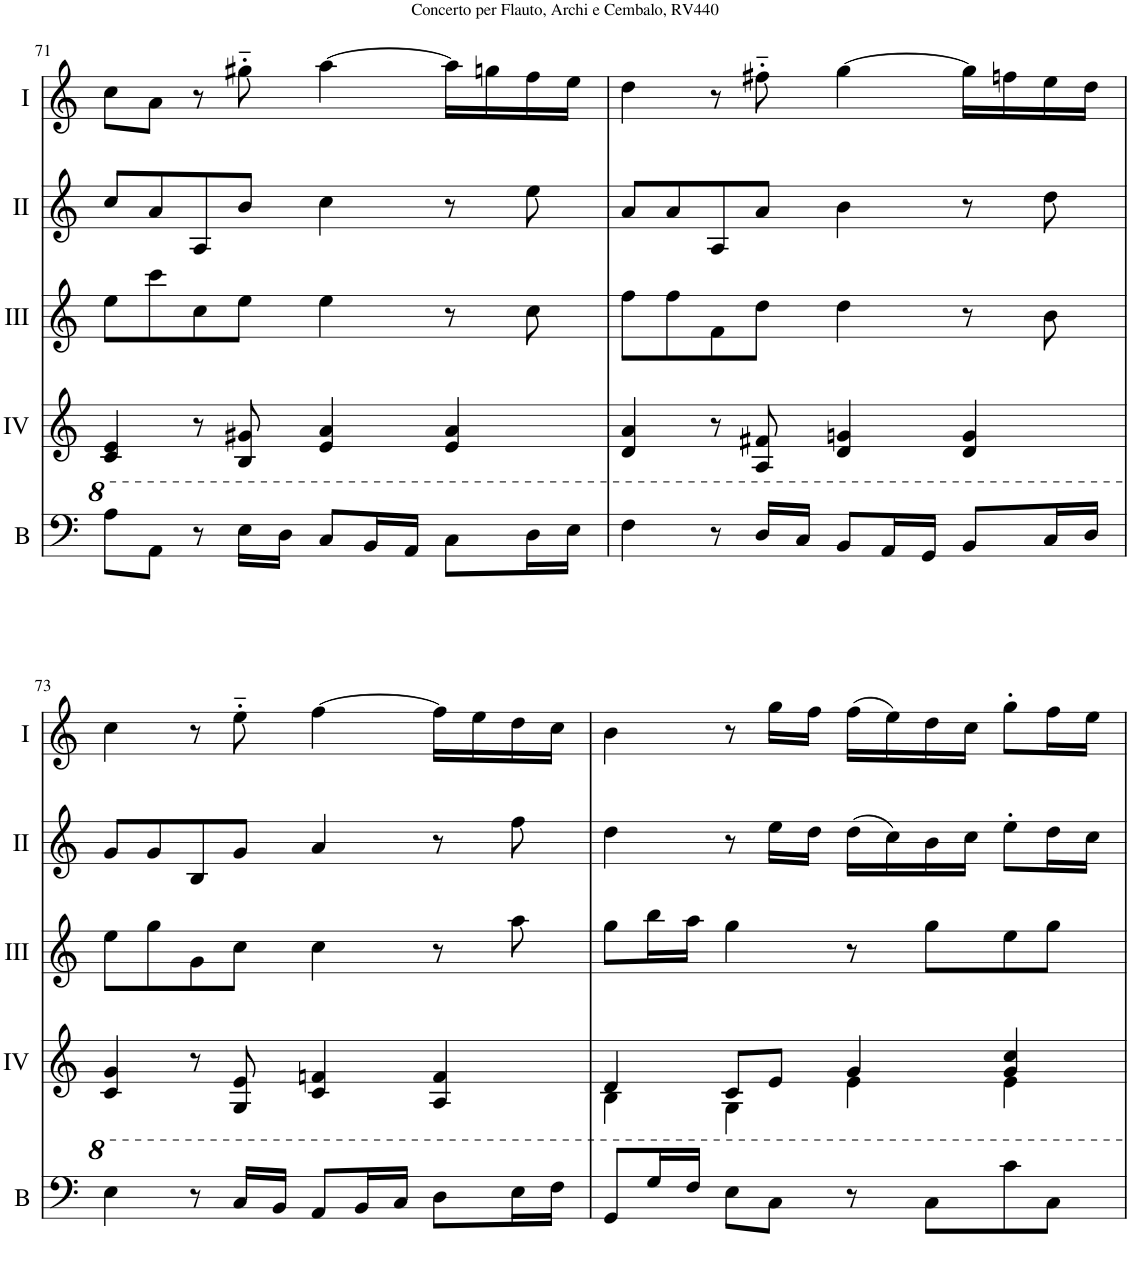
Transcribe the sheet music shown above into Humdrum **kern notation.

**kern	**kern	**kern	**kern	**kern
*part5	*part4	*part3	*part2	*part1
*staff5	*staff4	*staff3	*staff2	*staff1
*I"Basson	*I"Acc. 4	*I"Acc. 3	*I"Acc. 2	*I"Acc. 1
*I'B	*	*	*	*
!!LO:PB:g=z
*clefF4	*clefG2	*clefG2	*clefG2	*clefG2
*Trd7c12	*	*Trd7c12	*	*
*k[]	*k[]	*k[]	*k[]	*k[]
*M4/4	*M4/4	*M4/4	*M4/4	*M4/4
*met(c)	*met(c)	*met(c)	*met(c)	*met(c)
=71	=71	=71	=71	=71
8a\L	4c/ 4e/	8ee\L	8cc/L	8cc\L
8A\J	.	8ccc\	8a/	8a\J
8r	8r	8cc\	8A/	8r
16e\LL	8B/ 8g#X/	8ee\J	8b/J	8gg#X'~\
16d\JJ	.	.	.	.
8c/L	4e/ 4a/	4ee\	4cc\	[4aa\
16B/L	.	.	.	.
16A/JJ	.	.	.	.
8c\L	4e/ 4a/	8r	8r	16aa\LL]
.	.	.	.	16ggn\
16d\L	.	8cc\	8ee\	16ff\
16e\JJ	.	.	.	16ee\JJ
=72	=72	=72	=72	=72
4f\	4d/ 4a/	8ff\L	8a/L	4dd\
.	.	8ff\	8a/	.
8r	8r	8f\	8A/	8r
16d/LL	8A/ 8f#X/	8dd\J	8a/J	8ff#X'~\
16c/JJ	.	.	.	.
8B/L	4d/ 4gn/	4dd\	4b\	[4gg\
16A/L	.	.	.	.
16G/JJ	.	.	.	.
8B/L	4d/ 4g/	8r	8r	16gg\LL]
.	.	.	.	16ffn\
16c/L	.	8b\	8dd\	16ee\
16d/JJ	.	.	.	16dd\JJ
!!LO:LB:g=z
=73	=73	=73	=73	=73
4e\	4c/ 4g/	8ee\L	8g/L	4cc\
.	.	8gg\	8g/	.
8r	8r	8g\	8B/	8r
16c/LL	8G/ 8e/	8cc\J	8g/J	8ee'~\
16B/JJ	.	.	.	.
8A/L	4c/ 4fn/	4cc\	4a/	[4ff\
16B/L	.	.	.	.
16c/JJ	.	.	.	.
8d\L	4A/ 4f/	8r	8r	16ff\LL]
.	.	.	.	16ee\
16e\L	.	8aa\	8ff\	16dd\
16f\JJ	.	.	.	16cc\JJ
=74	=74	=74	=74	=74
*	*^	*	*	*
8G/L	4d/	4B\	8gg\L	4dd\	4b\
16g/L	.	.	16bb\L	.	.
16f/JJ	.	.	16aa\JJ	.	.
8e\L	8c/L	4G\	4gg\	8r	8r
8c\J	8e/J	.	.	16ee\LL	16gg\LL
.	.	.	.	16dd\JJ	16ff\JJ
8r	4g/	4e\	8r	(16dd\LL	(16ff\LL
.	.	.	.	16cc\)	16ee\)
8c\L	.	.	8gg\L	16b\	16dd\
.	.	.	.	16cc\JJ	16cc\JJ
8cc\	4g/ 4cc/	4e\	8ee\	8ee'\L	8gg'\L
8c\J	.	.	8gg\J	16dd\L	16ff\L
.	.	.	.	16cc\JJ	16ee\JJ
*	*v	*v	*	*	*
=	=	=	=	=
*-	*-	*-	*-	*-
